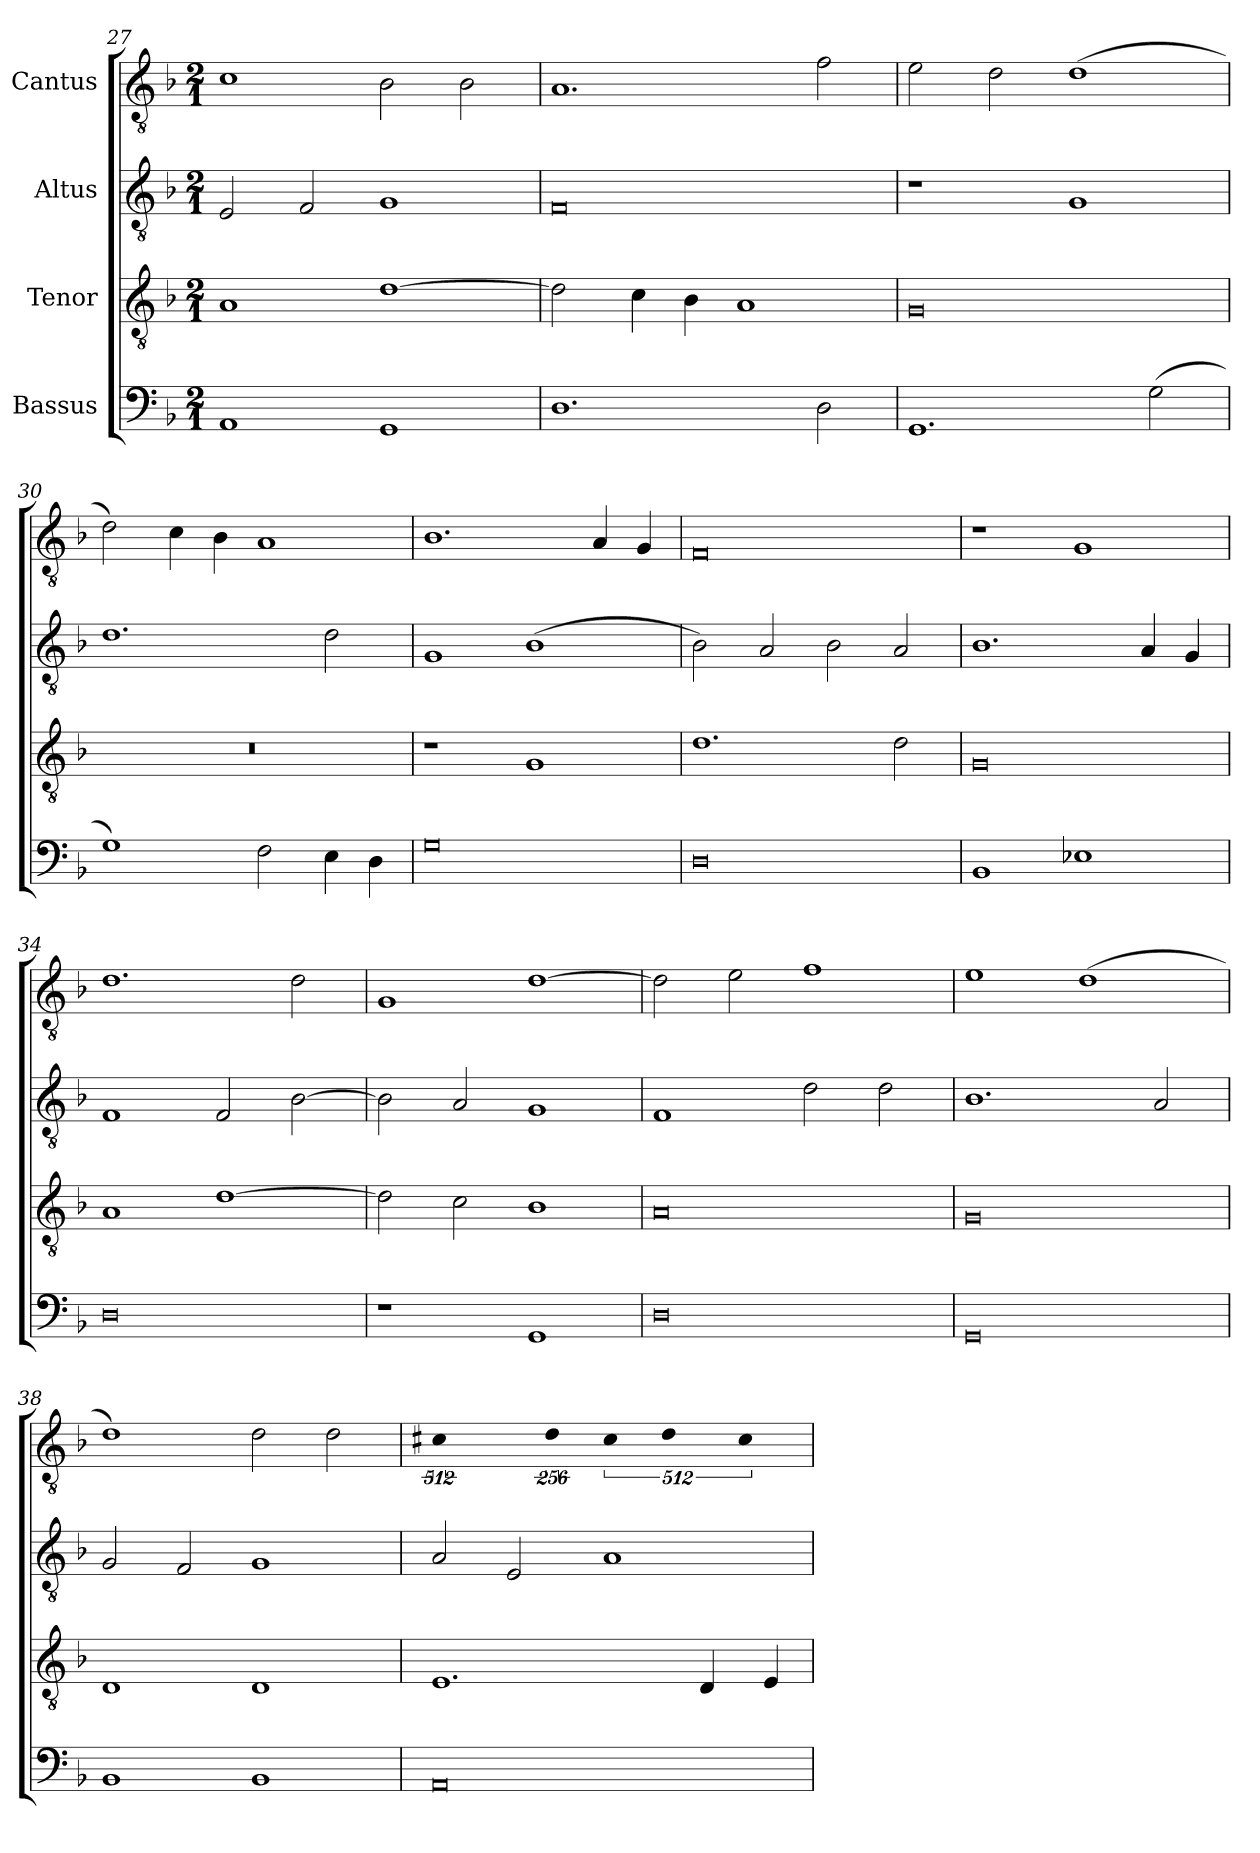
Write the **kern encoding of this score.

**kern	**kern	**kern	**kern
*part4	*part3	*part2	*part1
*staff4	*staff3	*staff2	*staff1
*I"Bassus	*I"Tenor	*I"Altus	*I"Cantus
*clefF4	*clefGv2	*clefGv2	*clefGv2
*	*ITrd7c12	*ITrd7c12	*ITrd7c12
*k[b-]	*k[b-]	*k[b-]	*k[b-]
*F:	*F:	*F:	*F:
*M2/1	*M2/1	*M2/1	*M2/1
=27	=27	=27	=27
1AAi	1AAi	2EEi/	1Ci
.	.	2FFi/	.
1GGi	[>1Di	1GGi	2BB-i\
.	.	.	2BB-i\
=28	=28	=28	=28
1.Di	2Di\]	0FFi	1.AAi
.	4Ci\	.	.
.	4BB-i\	.	.
.	1AAi	.	.
2Di\	.	.	2Fi\
=29	=29	=29	=29
1.GGi	0GGi	1r	2Ei\
.	.	.	2Di\
.	.	1GGi	(1Di
(2Gi\	.	.	.
!!LO:PB:g=z
=30	=30	=30	=30
!	!LO:N:vis=1	!	!
1Gi)	0r	1.Di	2Di\)
.	.	.	4Ci\
.	.	.	4BB-i\
2Fi\	.	.	1AAi
4Ei\	.	2Di\	.
4Di\	.	.	.
=31	=31	=31	=31
0Gi	1r	1GGi	1.BB-i
.	1GGi	(1BB-i	.
.	.	.	4AAi/
.	.	.	4GGi/
=32	=32	=32	=32
0Di	1.Di	2BB-i\)	0FFi
.	.	2AAi/	.
.	.	2BB-i\	.
.	2Di\	2AAi/	.
=33	=33	=33	=33
1BB-i	0GGi	1.BB-i	1r
1E-Xi	.	.	1GGi
.	.	4AAi/	.
.	.	4GGi/	.
=34	=34	=34	=34
0Di	1AAi	1FFi	1.Di
.	[>1Di	2FFi/	.
.	.	[>2BB-i\	2Di\
=35	=35	=35	=35
1r	2Di\]	2BB-i\]	1GGi
.	2Ci\	2AAi/	.
1GGi	1BB-i	1GGi	[>1Di
!!LO:LB:g=z
=36	=36	=36	=36
0Di	0AAi	1FFi	2Di\]
.	.	.	2Ei\
.	.	2Di\	1Fi
.	.	2Di\	.
=37	=37	=37	=37
0GGi	0GGi	1.BB-i	1Ei
.	.	.	(1Di
.	.	2AAi/	.
=38	=38	=38	=38
1BB-i	1DDi	2GGi/	1Di)
.	.	2FFi/	.
1BB-i	1DDi	1GGi	2Di\
.	.	.	2Di\
=39	=39	=39	=39
!	!	!	!LO:N:vis=1
0AAi	1.EEi	2AAi/	512%341C#Xi
.	.	2EEi/	.
!	!	!	!LO:N:vis=2
.	.	.	512%171Di\
!	!	!	!LO:N:vis=2
.	.	1AAi	1024%341C#i\
!	!	!	!LO:N:vis=2
.	.	.	1024%341Di\
.	4DDi/	.	.
!	!	!	!LO:N:vis=2
.	.	.	512%171C#i\
.	4EEi/	.	.
=	=	=	=
*-	*-	*-	*-
